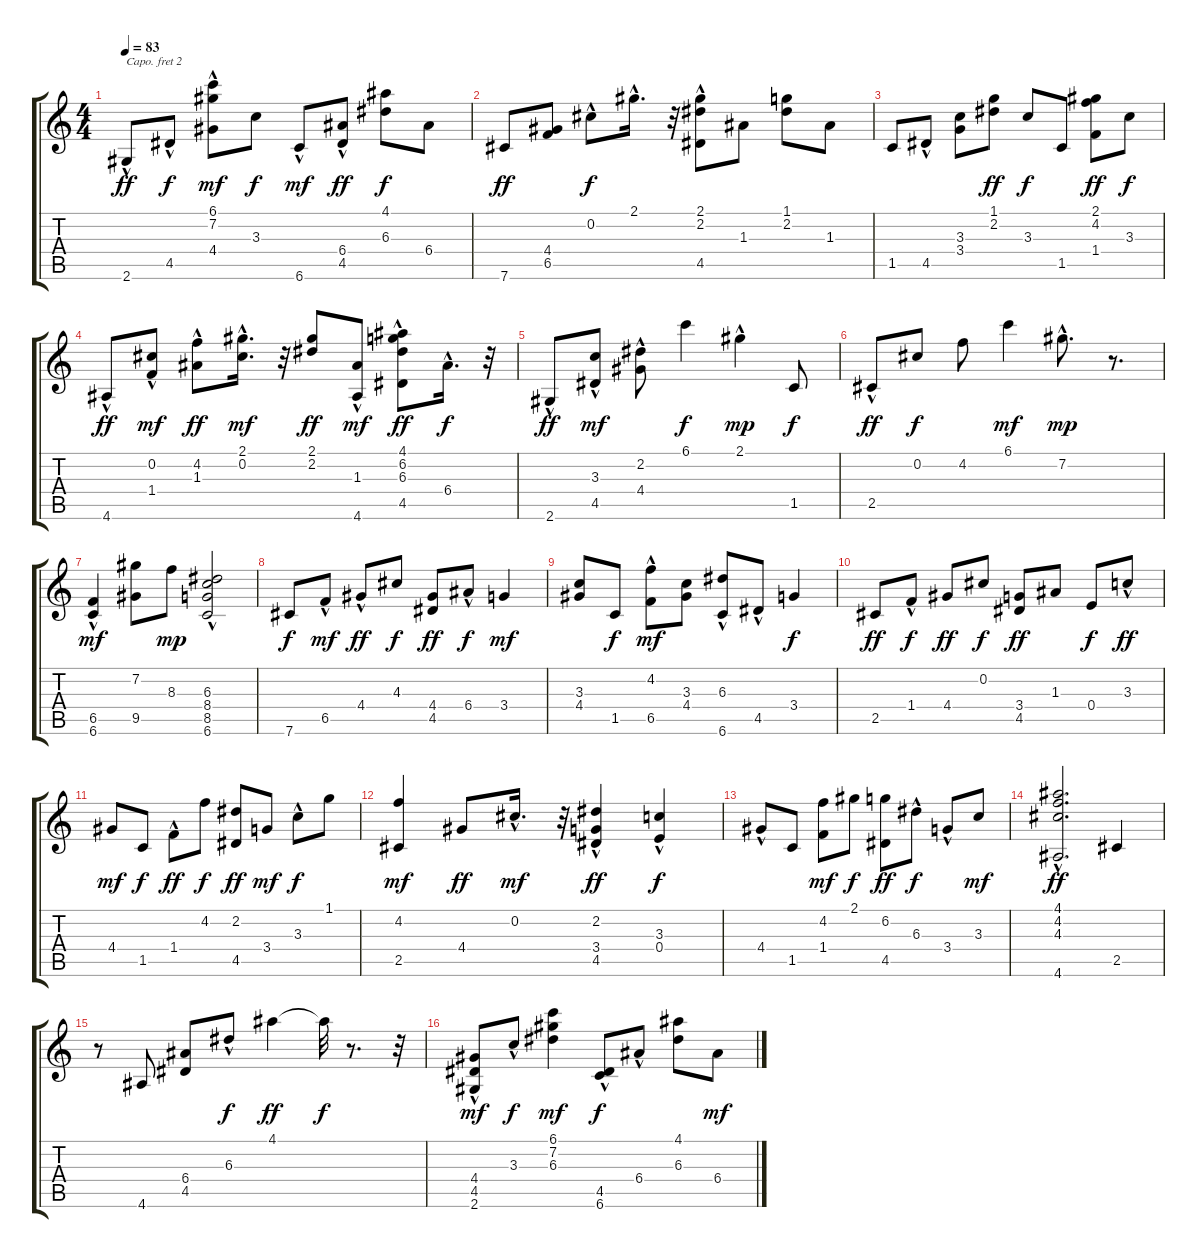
\track "" {instrument overdrivenguitar}
\staff {score tabs}
\capo 2
\tuning (E4 B3 G3 D3 A2 E2) {hide}
\ts (4 4)
\tempo 83
\clef g2
\ks c
2.6{hac}.8{dy ff} 4.5{hac}.8{dy f} (6.1 7.2 4.4{hac}).8{dy mf} 3.3.8{dy f} 6.6{hac}.8{dy mf} (6.4{hac} 4.5{hac}).8{dy ff} (4.1 6.3).8{dy f} 6.4.8 |
7.6.8{dy ff} (4.4 6.5).8 0.2{hac}.8{dy f} 2.1{hac}.16{d} r.32 (2.1 2.2 4.5{hac}).8 1.3.8 (1.1 2.2).8 1.3.8 |
1.5.8 4.5{hac}.8 (3.3 3.4).8 (1.1 2.2).8{dy ff} 3.3.8{dy f} 1.5.8 (2.1 4.2 1.4).8{dy ff} 3.3.8{dy f} |
4.6{hac}.8{dy ff} (0.2{hac} 1.4).8{dy mf} (4.2{hac} 1.3{hac}).8{dy ff} (2.1{hac} 0.2{hac}).16{d dy mf} r.32 (2.1 2.2).8{dy ff} (1.3{hac} 4.6{hac}).8{dy mf} (4.1 6.2{hac} 6.3 4.5).8{dy ff} 6.4{hac}.16{d dy f} r.32 |
2.6{hac}.8{dy ff} (3.3{hac} 4.5).8{dy mf} (2.2{hac} 4.4).8 6.1.4{dy f} 2.1{hac}.4{dy mp} 1.5.8{dy f} |
2.5{hac}.8{dy ff} 0.2.8{dy f} 4.2.8 6.1.4{dy mf} 7.2{hac}.8{d dy mp} r.8{d} |
(6.5{hac} 6.6{hac}).4{dy mf} (7.2 9.5).8 8.3.8{dy mp} (6.3 8.4{hac} 8.5{hac} 6.6{hac}).2 |
7.6.8{dy f} 6.5{hac}.8{dy mf} 4.4{hac}.8{dy ff} 4.3.8{dy f} (4.4 4.5).8{dy ff} 6.4{hac}.8{dy f} 3.4.4{dy mf} |
(3.3 4.4).8 1.5.8{dy f} (4.2 6.5{hac}).8{dy mf} (3.3 4.4).8 (6.3 6.6{hac}).8 4.5{hac}.8 3.4.4{dy f} |
2.5.8{dy ff} 1.4{hac}.8{dy f} 4.4.8{dy ff} 0.2.8{dy f} (3.4 4.5).8{dy ff} 1.3.8 0.4.8{dy f} 3.3{hac}.8{dy ff} |
4.4.8{dy mf} 1.5.8{dy f} 1.4{hac}.8{dy ff} 4.2.8{dy f} (2.2 4.5).8{dy ff} 3.4.8{dy mf} 3.3{hac}.8{dy f} 1.1.8 |
(4.2 2.5).4{dy mf} 4.4.8{dy ff} 0.2{hac}.16{d dy mf} r.32 (2.2 3.4{hac} 4.5).4{dy ff} (3.3{hac} 0.4).4{dy f} |
4.4{hac}.8 1.5.8 (4.2 1.4).8{dy mf} 2.1.8{dy f} (6.2 4.5).8{dy ff} 6.3{hac}.8{dy f} 3.4{hac}.8 3.3.8{dy mf} |
(4.1{hac} 4.2 4.3{hac} 4.6{hac}).2{d dy ff} 2.5.4 |
r.8 4.6.8 (6.4 4.5).8 6.3{hac}.8{dy f} 4.1.4{dy ff} 4.1{t}.32{dy f} r.8{d} r.32 |
(4.4{hac} 4.5{hac} 2.6{hac}).8{dy mf} 3.3{hac}.8{dy f} (6.1 7.2 6.3).4{dy mf} (4.5{hac} 6.6{hac}).8{dy f} 6.4{hac}.8 (4.1 6.3).8 6.4.8{dy mf}
